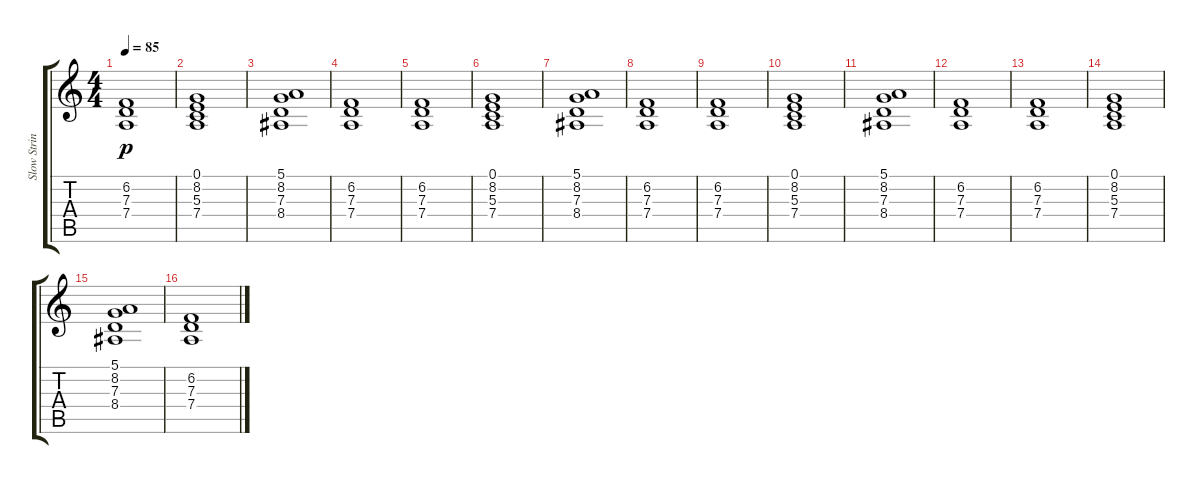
\track ("Slow Strings" "Slow Strin") {instrument stringensemble2}
\staff {score tabs}
\tuning (E4 B3 G3 D3 A2 E2) {hide}
\ts (4 4)
\tempo 85
\clef g2
\ks c
(6.2 7.3 7.4).1{dy p} |
(0.1 8.2 5.3 7.4).1 |
(5.1 8.2 7.3 8.4).1 |
(6.2 7.3 7.4).1 |
(6.2 7.3 7.4).1 |
(0.1 8.2 5.3 7.4).1 |
(5.1 8.2 7.3 8.4).1 |
(6.2 7.3 7.4).1 |
(6.2 7.3 7.4).1 |
(0.1 8.2 5.3 7.4).1 |
(5.1 8.2 7.3 8.4).1 |
(6.2 7.3 7.4).1 |
(6.2 7.3 7.4).1 |
(0.1 8.2 5.3 7.4).1 |
(5.1 8.2 7.3 8.4).1 |
(6.2 7.3 7.4).1
